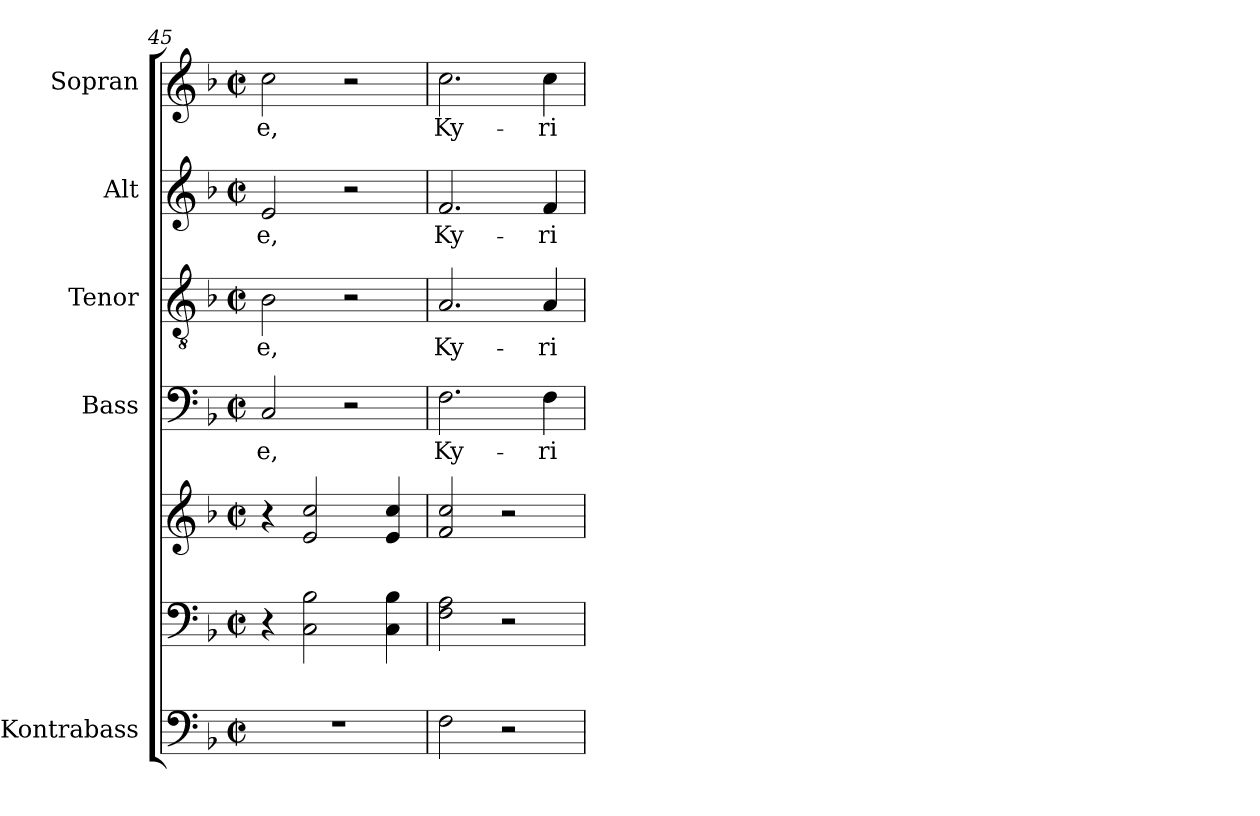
**kern	**kern	**kern	**kern	**text	**kern	**text	**kern	**text	**kern	**text
*part6	*part5	*part5	*part4	*part4	*part3	*part3	*part2	*part2	*part1	*part1
*staff7	*staff6	*staff5	*staff4	*staff4	*staff3	*staff3	*staff2	*staff2	*staff1	*staff1
*I"Kontrabass	*	*	*I"Bass	*	*I"Tenor	*	*I"Alt	*	*I"Sopran	*
*I'Kb.	*	*	*I'B.	*	*I'T.	*	*I'A.	*	*I'S.	*
!!LO:LB:g=z
*clefF4	*clefF4	*clefG2	*clefF4	*	*clefGv2	*	*clefG2	*	*clefG2	*
*ITrd7c12	*	*	*	*	*	*	*	*	*	*
*k[b-]	*k[b-]	*k[b-]	*k[b-]	*	*k[b-]	*	*k[b-]	*	*k[b-]	*
*F:	*F:	*F:	*F:	*	*F:	*	*F:	*	*F:	*
*M2/2	*M2/2	*M2/2	*M2/2	*	*M2/2	*	*M2/2	*	*M2/2	*
*met(c|)	*met(c|)	*met(c|)	*met(c|)	*	*met(c|)	*	*met(c|)	*	*met(c|)	*
=45	=45	=45	=45	=45	=45	=45	=45	=45	=45	=45
!	!	!	!	!LO:LY:b	!	!LO:LY:b	!	!LO:LY:b	!	!LO:LY:b
1r	4r	4r	2C/	-e,	2B-\	-e,	2e/	-e,	2cc\	-e,
.	2C\ 2B-\	2e/ 2cc/	.	.	.	.	.	.	.	.
.	.	.	2r	.	2r	.	2r	.	2r	.
.	4C\ 4B-\	4e/ 4cc/	.	.	.	.	.	.	.	.
=46	=46	=46	=46	=46	=46	=46	=46	=46	=46	=46
!	!	!	!	!LO:LY:b	!	!LO:LY:b	!	!LO:LY:b	!	!LO:LY:b
2FF\	2F\ 2A\	2f/ 2cc/	2.F\	Ky-	2.A/	Ky-	2.f/	Ky-	2.cc\	Ky-
2r	2r	2r	.	.	.	.	.	.	.	.
!	!	!	!	!LO:LY:b	!	!LO:LY:b	!	!LO:LY:b	!	!LO:LY:b
.	.	.	4F\	-ri-	4A/	-ri-	4f/	-ri-	4cc\	-ri-
=	=	=	=	=	=	=	=	=	=	=
*-	*-	*-	*-	*-	*-	*-	*-	*-	*-	*-
